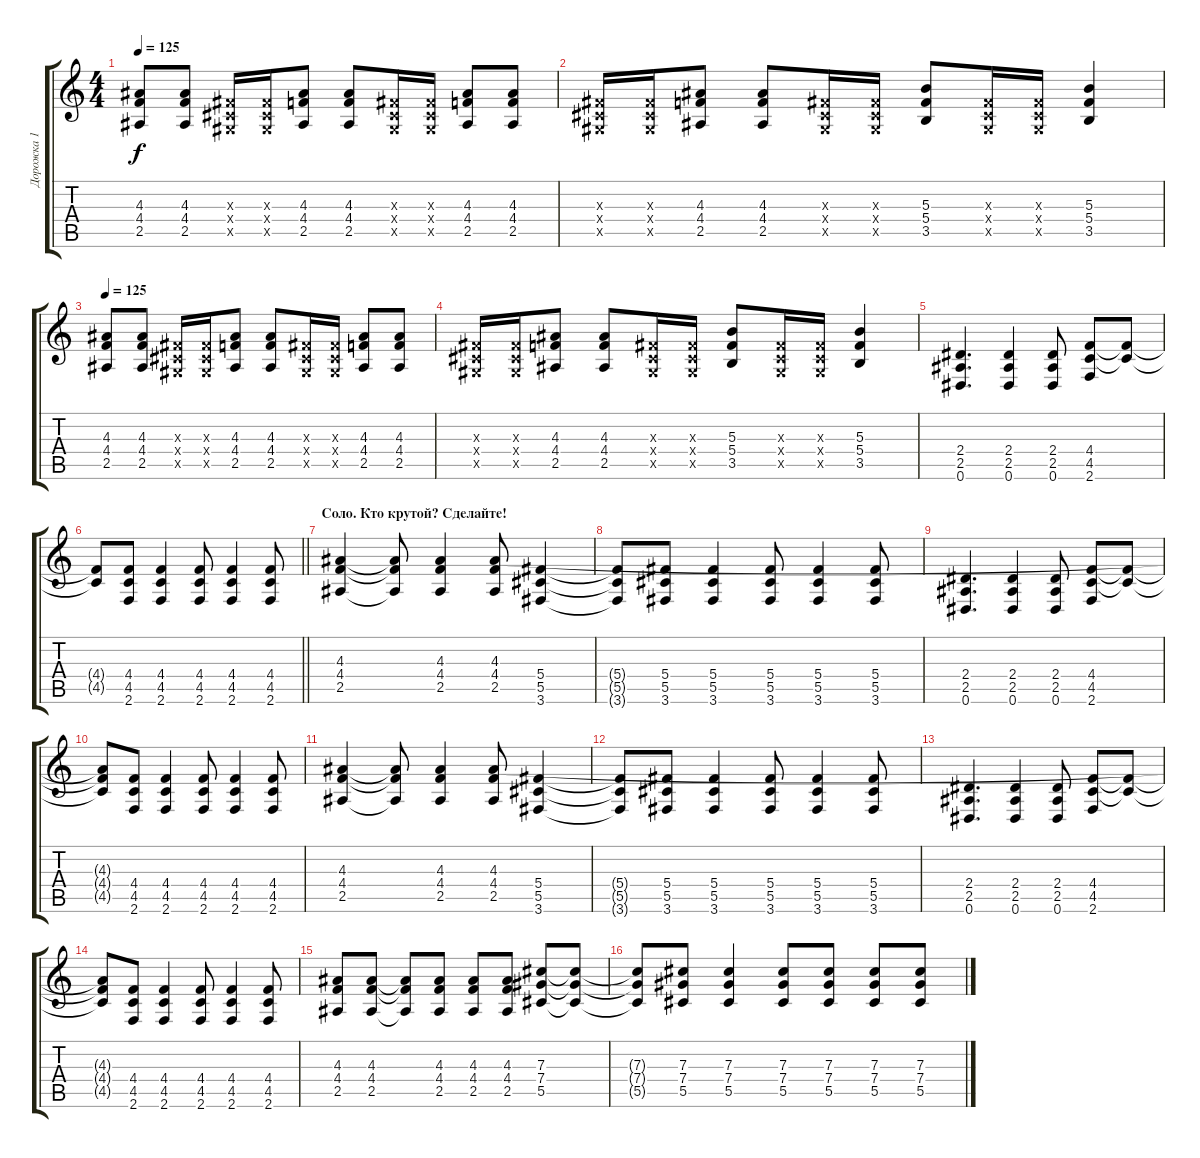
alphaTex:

\track ("Дорожка 1" "Дорожка 1") {instrument acousticguitarsteel}
\staff {score tabs}
\tuning (Eb4 Bb3 Gb3 Db3 Ab2 Eb2) {hide}
\ts (4 4)
\tempo 125
\clef g2
\ks c
(4.3 4.4 2.5).8{dy f} (4.3 4.4 2.5).8 (0.3{x} 0.4{x} 0.5{x}).16 (0.3{x} 0.4{x} 0.5{x}).16 (4.3 4.4 2.5).8 (4.3 4.4 2.5).8 (0.3{x} 0.4{x} 0.5{x}).16 (0.3{x} 0.4{x} 0.5{x}).16 (4.3 4.4 2.5).8 (4.3 4.4 2.5).8 |
(0.3{x} 0.4{x} 0.5{x}).16 (0.3{x} 0.4{x} 0.5{x}).16 (4.3 4.4 2.5).8 (4.3 4.4 2.5).8 (0.3{x} 0.4{x} 0.5{x}).16 (0.3{x} 0.4{x} 0.5{x}).16 (5.3 5.4 3.5).8 (0.3{x} 0.4{x} 0.5{x}).16 (0.3{x} 0.4{x} 0.5{x}).16 (5.3 5.4 3.5).4 |
\tempo 125
(4.3 4.4 2.5).8 (4.3 4.4 2.5).8 (0.3{x} 0.4{x} 0.5{x}).16 (0.3{x} 0.4{x} 0.5{x}).16 (4.3 4.4 2.5).8 (4.3 4.4 2.5).8 (0.3{x} 0.4{x} 0.5{x}).16 (0.3{x} 0.4{x} 0.5{x}).16 (4.3 4.4 2.5).8 (4.3 4.4 2.5).8 |
(0.3{x} 0.4{x} 0.5{x}).16 (0.3{x} 0.4{x} 0.5{x}).16 (4.3 4.4 2.5).8 (4.3 4.4 2.5).8 (0.3{x} 0.4{x} 0.5{x}).16 (0.3{x} 0.4{x} 0.5{x}).16 (5.3 5.4 3.5).8 (0.3{x} 0.4{x} 0.5{x}).16 (0.3{x} 0.4{x} 0.5{x}).16 (5.3 5.4 3.5).4 |
(2.4 2.5 0.6).4{d} (2.4 2.5 0.6).4 (2.4 2.5 0.6).8 (4.4 4.5 2.6).8 (4.4{t} 4.5{t}).8 |
\barLineRight lightlight
(4.4{t} 4.5{t}).8 (4.4 4.5 2.6).8 (4.4 4.5 2.6).4 (4.4 4.5 2.6).8 (4.4 4.5 2.6).4 (4.4 4.5 2.6).8 |
\section ("" "Соло. Кто крутой? Сделайте!")
(4.3 4.4 2.5).4 (4.3{t} 4.4{t} 2.5{t}).8 (4.3 4.4 2.5).4 (4.3 4.4 2.5).8 (5.4 5.5 3.6).4 |
(5.4{t} 5.5{t} 3.6{t}).8 (5.4 5.5 3.6).8 (5.4 5.5 3.6).4 (5.4 5.5 3.6).8 (5.4 5.5 3.6).4 (5.4 5.5 3.6).8 |
(2.4 2.5 0.6).4{d} (2.4 2.5 0.6).4 (2.4 2.5 0.6).8 (4.4 4.5 2.6).8 (4.4{t} 4.5{t}).8 |
(4.3{t} 4.4{t} 4.5{t}).8 (4.4 4.5 2.6).8 (4.4 4.5 2.6).4 (4.4 4.5 2.6).8 (4.4 4.5 2.6).4 (4.4 4.5 2.6).8 |
(4.3 4.4 2.5).4 (4.3{t} 4.4{t} 2.5{t}).8 (4.3 4.4 2.5).4 (4.3 4.4 2.5).8 (5.4 5.5 3.6).4 |
(5.4{t} 5.5{t} 3.6{t}).8 (5.4 5.5 3.6).8 (5.4 5.5 3.6).4 (5.4 5.5 3.6).8 (5.4 5.5 3.6).4 (5.4 5.5 3.6).8 |
(2.4 2.5 0.6).4{d} (2.4 2.5 0.6).4 (2.4 2.5 0.6).8 (4.4 4.5 2.6).8 (4.4{t} 4.5{t}).8 |
(4.3{t} 4.4{t} 4.5{t}).8 (4.4 4.5 2.6).8 (4.4 4.5 2.6).4 (4.4 4.5 2.6).8 (4.4 4.5 2.6).4 (4.4 4.5 2.6).8 |
(4.3 4.4 2.5).8 (4.3 4.4 2.5).8 (4.3{t} 4.4{t} 2.5{t}).8 (4.3 4.4 2.5).8 (4.3 4.4 2.5).8 (4.3 4.4 2.5).8 (7.3 7.4 5.5).8 (7.3{t} 7.4{t} 5.5{t}).8 |
(7.3{t} 7.4{t} 5.5{t}).8 (7.3 7.4 5.5).8 (7.3 7.4 5.5).4 (7.3 7.4 5.5).8 (7.3 7.4 5.5).8 (7.3 7.4 5.5).8 (7.3 7.4 5.5).8
